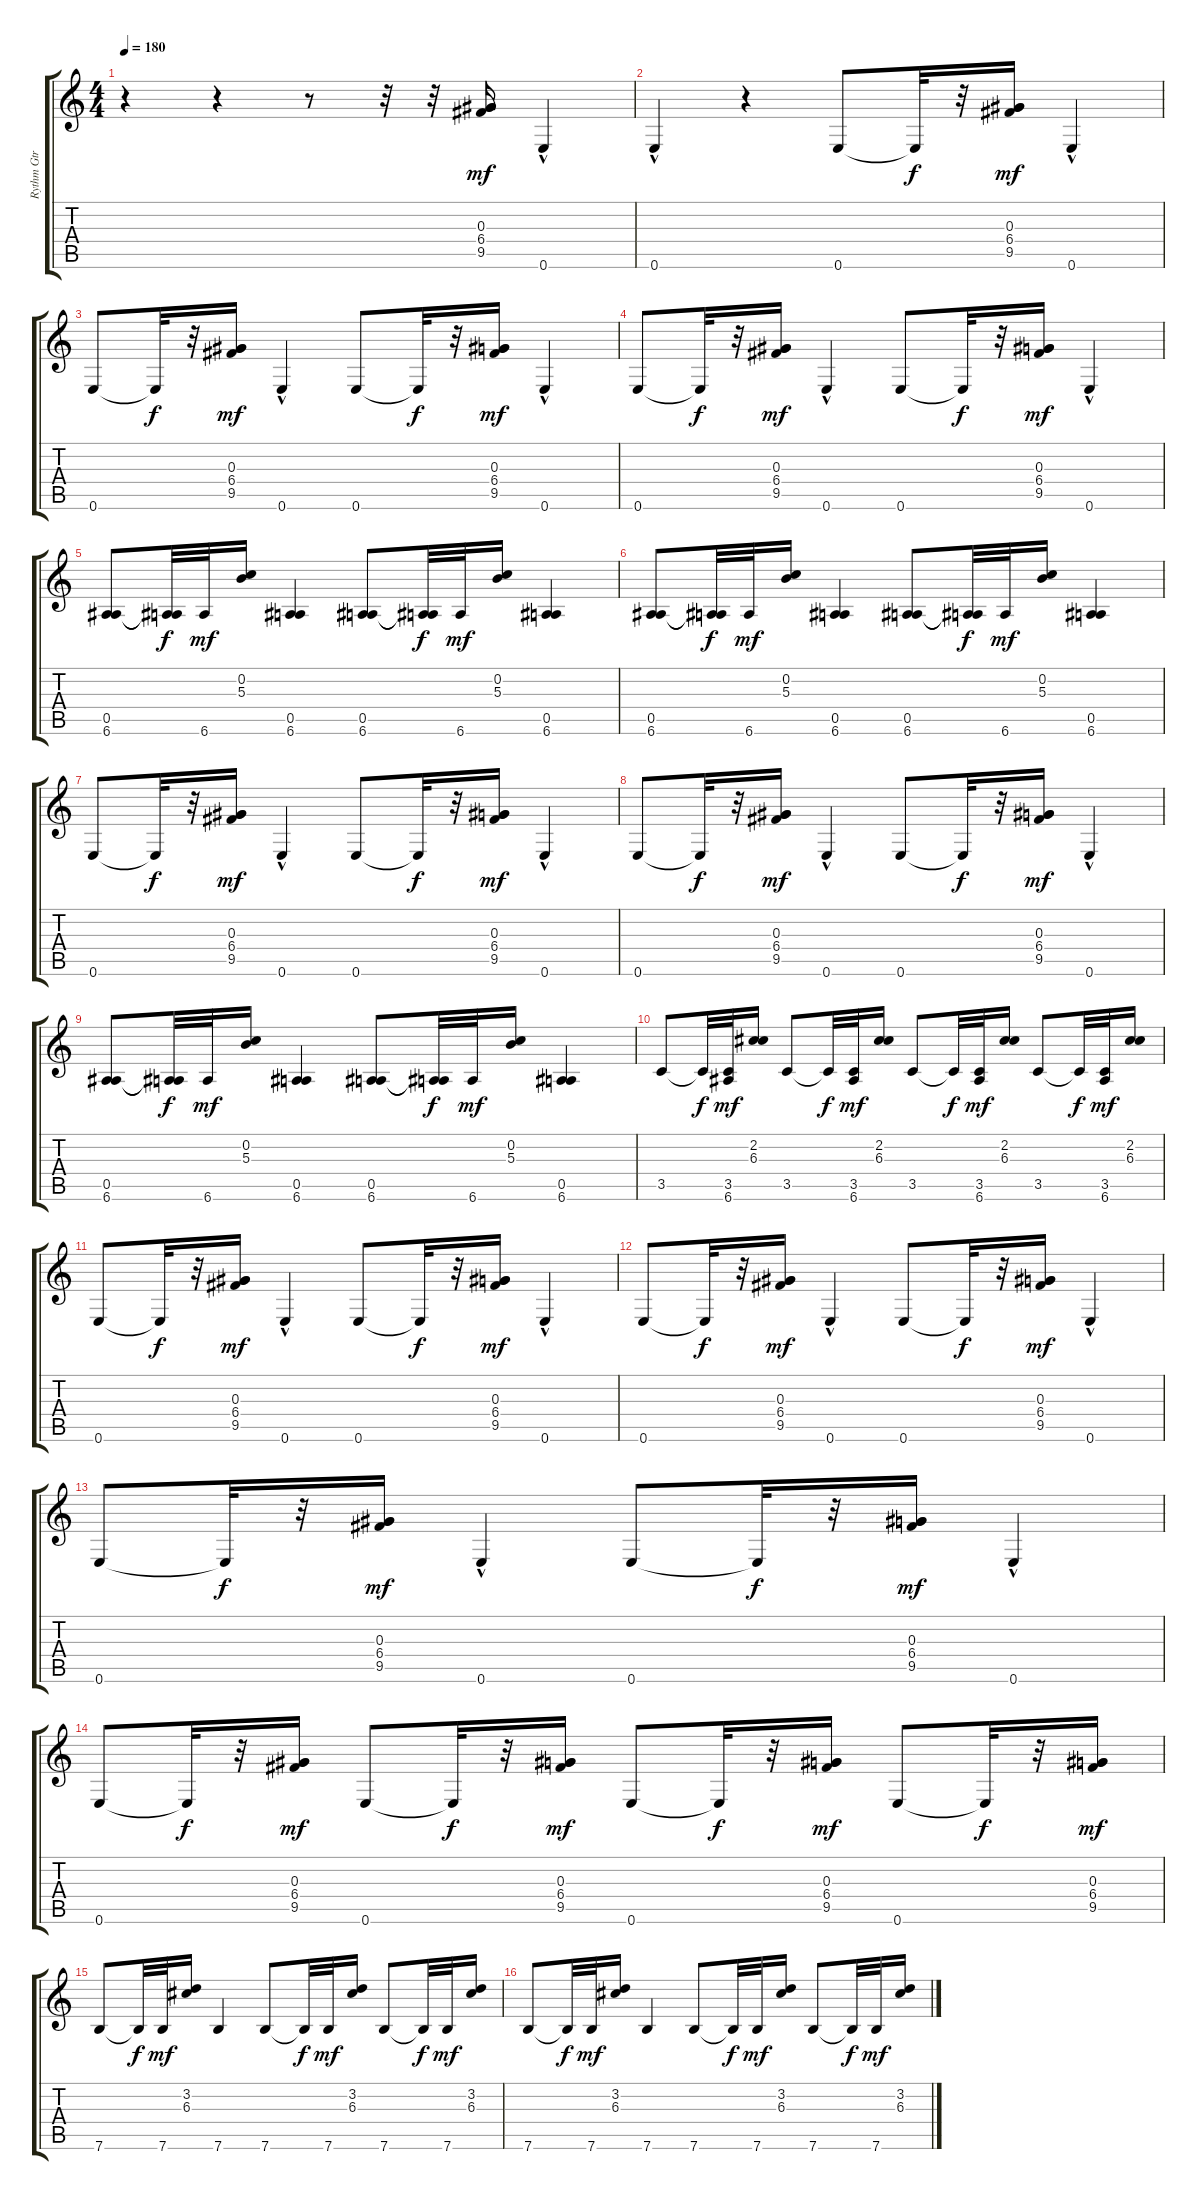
\track ("Rythm Gtr Nylon Bk32" "Rythm Gtr ") {instrument acousticguitarnylon}
\staff {score tabs}
\tuning (E4 B3 G3 D3 A2 E2) {hide}
\ts (4 4)
\tempo 180
\clef g2
\ks c
r.4{dy mf} r.4 r.8 r.32 r.32 (0.3 6.4 9.5).16 0.6{hac}.4 |
0.6{hac}.4 r.4 0.6.8 0.6{t}.32{dy f} r.32 (0.3 6.4 9.5).16{dy mf} 0.6{hac}.4 |
0.6.8 0.6{t}.32{dy f} r.32 (0.3 6.4 9.5).16{dy mf} 0.6{hac}.4 0.6.8 0.6{t}.32{dy f} r.32 (0.3 6.4 9.5).16{dy mf} 0.6{hac}.4 |
0.6.8 0.6{t}.32{dy f} r.32 (0.3 6.4 9.5).16{dy mf} 0.6{hac}.4 0.6.8 0.6{t}.32{dy f} r.32 (0.3 6.4 9.5).16{dy mf} 0.6{hac}.4 |
(0.5 6.6).8 (0.5{t} 6.6{t}).32{dy f} 6.6.32{dy mf} (0.2 5.3).16 (0.5 6.6).4 (0.5 6.6).8 (0.5{t} 6.6{t}).32{dy f} 6.6.32{dy mf} (0.2 5.3).16 (0.5 6.6).4 |
(0.5 6.6).8 (0.5{t} 6.6{t}).32{dy f} 6.6.32{dy mf} (0.2 5.3).16 (0.5 6.6).4 (0.5 6.6).8 (0.5{t} 6.6{t}).32{dy f} 6.6.32{dy mf} (0.2 5.3).16 (0.5 6.6).4 |
0.6.8 0.6{t}.32{dy f} r.32 (0.3 6.4 9.5).16{dy mf} 0.6{hac}.4 0.6.8 0.6{t}.32{dy f} r.32 (0.3 6.4 9.5).16{dy mf} 0.6{hac}.4 |
0.6.8 0.6{t}.32{dy f} r.32 (0.3 6.4 9.5).16{dy mf} 0.6{hac}.4 0.6.8 0.6{t}.32{dy f} r.32 (0.3 6.4 9.5).16{dy mf} 0.6{hac}.4 |
(0.5 6.6).8 (0.5{t} 6.6{t}).32{dy f} 6.6.32{dy mf} (0.2 5.3).16 (0.5 6.6).4 (0.5 6.6).8 (0.5{t} 6.6{t}).32{dy f} 6.6.32{dy mf} (0.2 5.3).16 (0.5 6.6).4 |
3.5.8 3.5{t}.32{dy f} (3.5 6.6).32{dy mf} (2.2 6.3).16 3.5.8 3.5{t}.32{dy f} (3.5 6.6).32{dy mf} (2.2 6.3).16 3.5.8 3.5{t}.32{dy f} (3.5 6.6).32{dy mf} (2.2 6.3).16 3.5.8 3.5{t}.32{dy f} (3.5 6.6).32{dy mf} (2.2 6.3).16 |
0.6.8 0.6{t}.32{dy f} r.32 (0.3 6.4 9.5).16{dy mf} 0.6{hac}.4 0.6.8 0.6{t}.32{dy f} r.32 (0.3 6.4 9.5).16{dy mf} 0.6{hac}.4 |
0.6.8 0.6{t}.32{dy f} r.32 (0.3 6.4 9.5).16{dy mf} 0.6{hac}.4 0.6.8 0.6{t}.32{dy f} r.32 (0.3 6.4 9.5).16{dy mf} 0.6{hac}.4 |
0.6.8 0.6{t}.32{dy f} r.32 (0.3 6.4 9.5).16{dy mf} 0.6{hac}.4 0.6.8 0.6{t}.32{dy f} r.32 (0.3 6.4 9.5).16{dy mf} 0.6{hac}.4 |
0.6.8 0.6{t}.32{dy f} r.32 (0.3 6.4 9.5).16{dy mf} 0.6.8 0.6{t}.32{dy f} r.32 (0.3 6.4 9.5).16{dy mf} 0.6.8 0.6{t}.32{dy f} r.32 (0.3 6.4 9.5).16{dy mf} 0.6.8 0.6{t}.32{dy f} r.32 (0.3 6.4 9.5).16{dy mf} |
7.6.8 7.6{t}.32{dy f} 7.6.32{dy mf} (3.2 6.3).16 7.6.4 7.6.8 7.6{t}.32{dy f} 7.6.32{dy mf} (3.2 6.3).16 7.6.8 7.6{t}.32{dy f} 7.6.32{dy mf} (3.2 6.3).16 |
7.6.8 7.6{t}.32{dy f} 7.6.32{dy mf} (3.2 6.3).16 7.6.4 7.6.8 7.6{t}.32{dy f} 7.6.32{dy mf} (3.2 6.3).16 7.6.8 7.6{t}.32{dy f} 7.6.32{dy mf} (3.2 6.3).16
